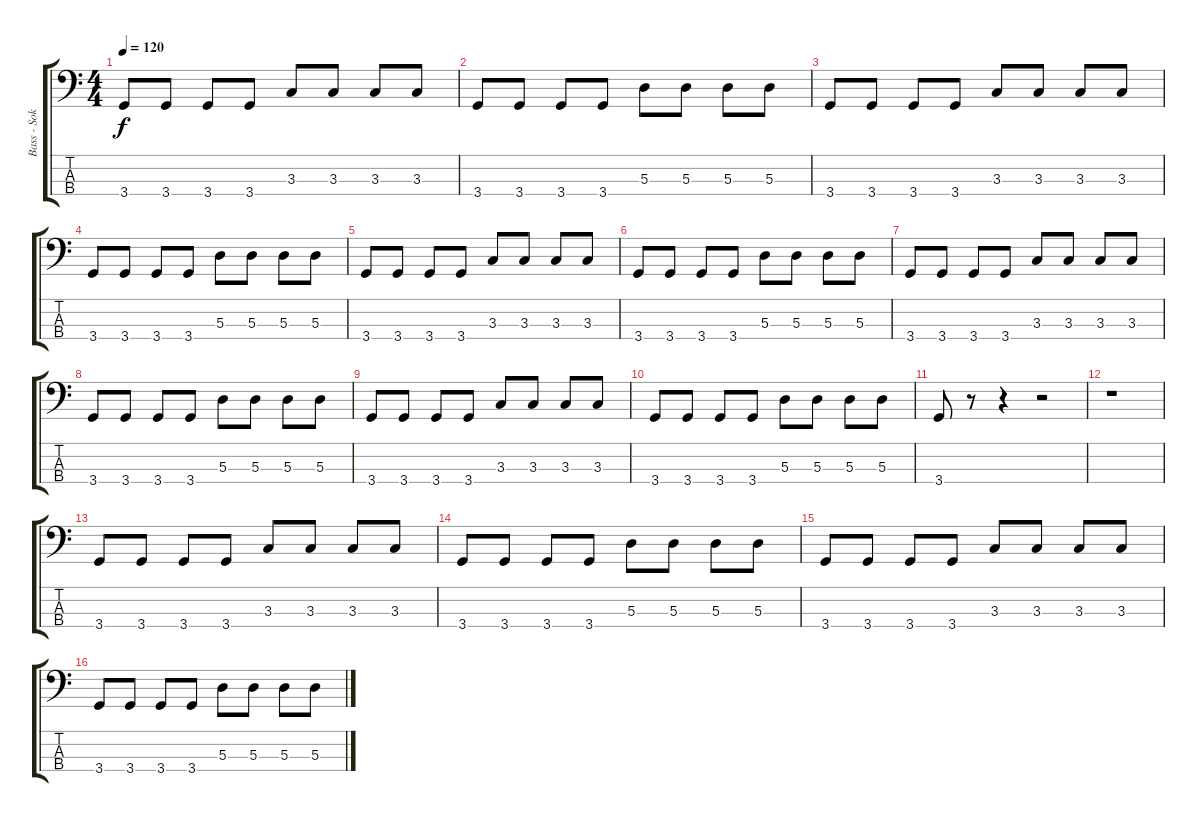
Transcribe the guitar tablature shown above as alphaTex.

\track ("Bass - Soko" "Bass - Sok") {instrument electricbasspick}
\staff {score tabs}
\tuning (G2 D2 A1 E1) {hide}
\ts (4 4)
\tempo 120
\clef f4
\ks c
3.4.8{dy f} 3.4.8 3.4.8 3.4.8 3.3.8 3.3.8 3.3.8 3.3.8 |
3.4.8 3.4.8 3.4.8 3.4.8 5.3.8 5.3.8 5.3.8 5.3.8 |
3.4.8 3.4.8 3.4.8 3.4.8 3.3.8 3.3.8 3.3.8 3.3.8 |
3.4.8 3.4.8 3.4.8 3.4.8 5.3.8 5.3.8 5.3.8 5.3.8 |
3.4.8 3.4.8 3.4.8 3.4.8 3.3.8 3.3.8 3.3.8 3.3.8 |
3.4.8 3.4.8 3.4.8 3.4.8 5.3.8 5.3.8 5.3.8 5.3.8 |
3.4.8 3.4.8 3.4.8 3.4.8 3.3.8 3.3.8 3.3.8 3.3.8 |
3.4.8 3.4.8 3.4.8 3.4.8 5.3.8 5.3.8 5.3.8 5.3.8 |
3.4.8 3.4.8 3.4.8 3.4.8 3.3.8 3.3.8 3.3.8 3.3.8 |
3.4.8 3.4.8 3.4.8 3.4.8 5.3.8 5.3.8 5.3.8 5.3.8 |
3.4.8 r.8 r.4 r.2 |
r.1 |
3.4.8 3.4.8 3.4.8 3.4.8 3.3.8 3.3.8 3.3.8 3.3.8 |
3.4.8 3.4.8 3.4.8 3.4.8 5.3.8 5.3.8 5.3.8 5.3.8 |
3.4.8 3.4.8 3.4.8 3.4.8 3.3.8 3.3.8 3.3.8 3.3.8 |
3.4.8 3.4.8 3.4.8 3.4.8 5.3.8 5.3.8 5.3.8 5.3.8
